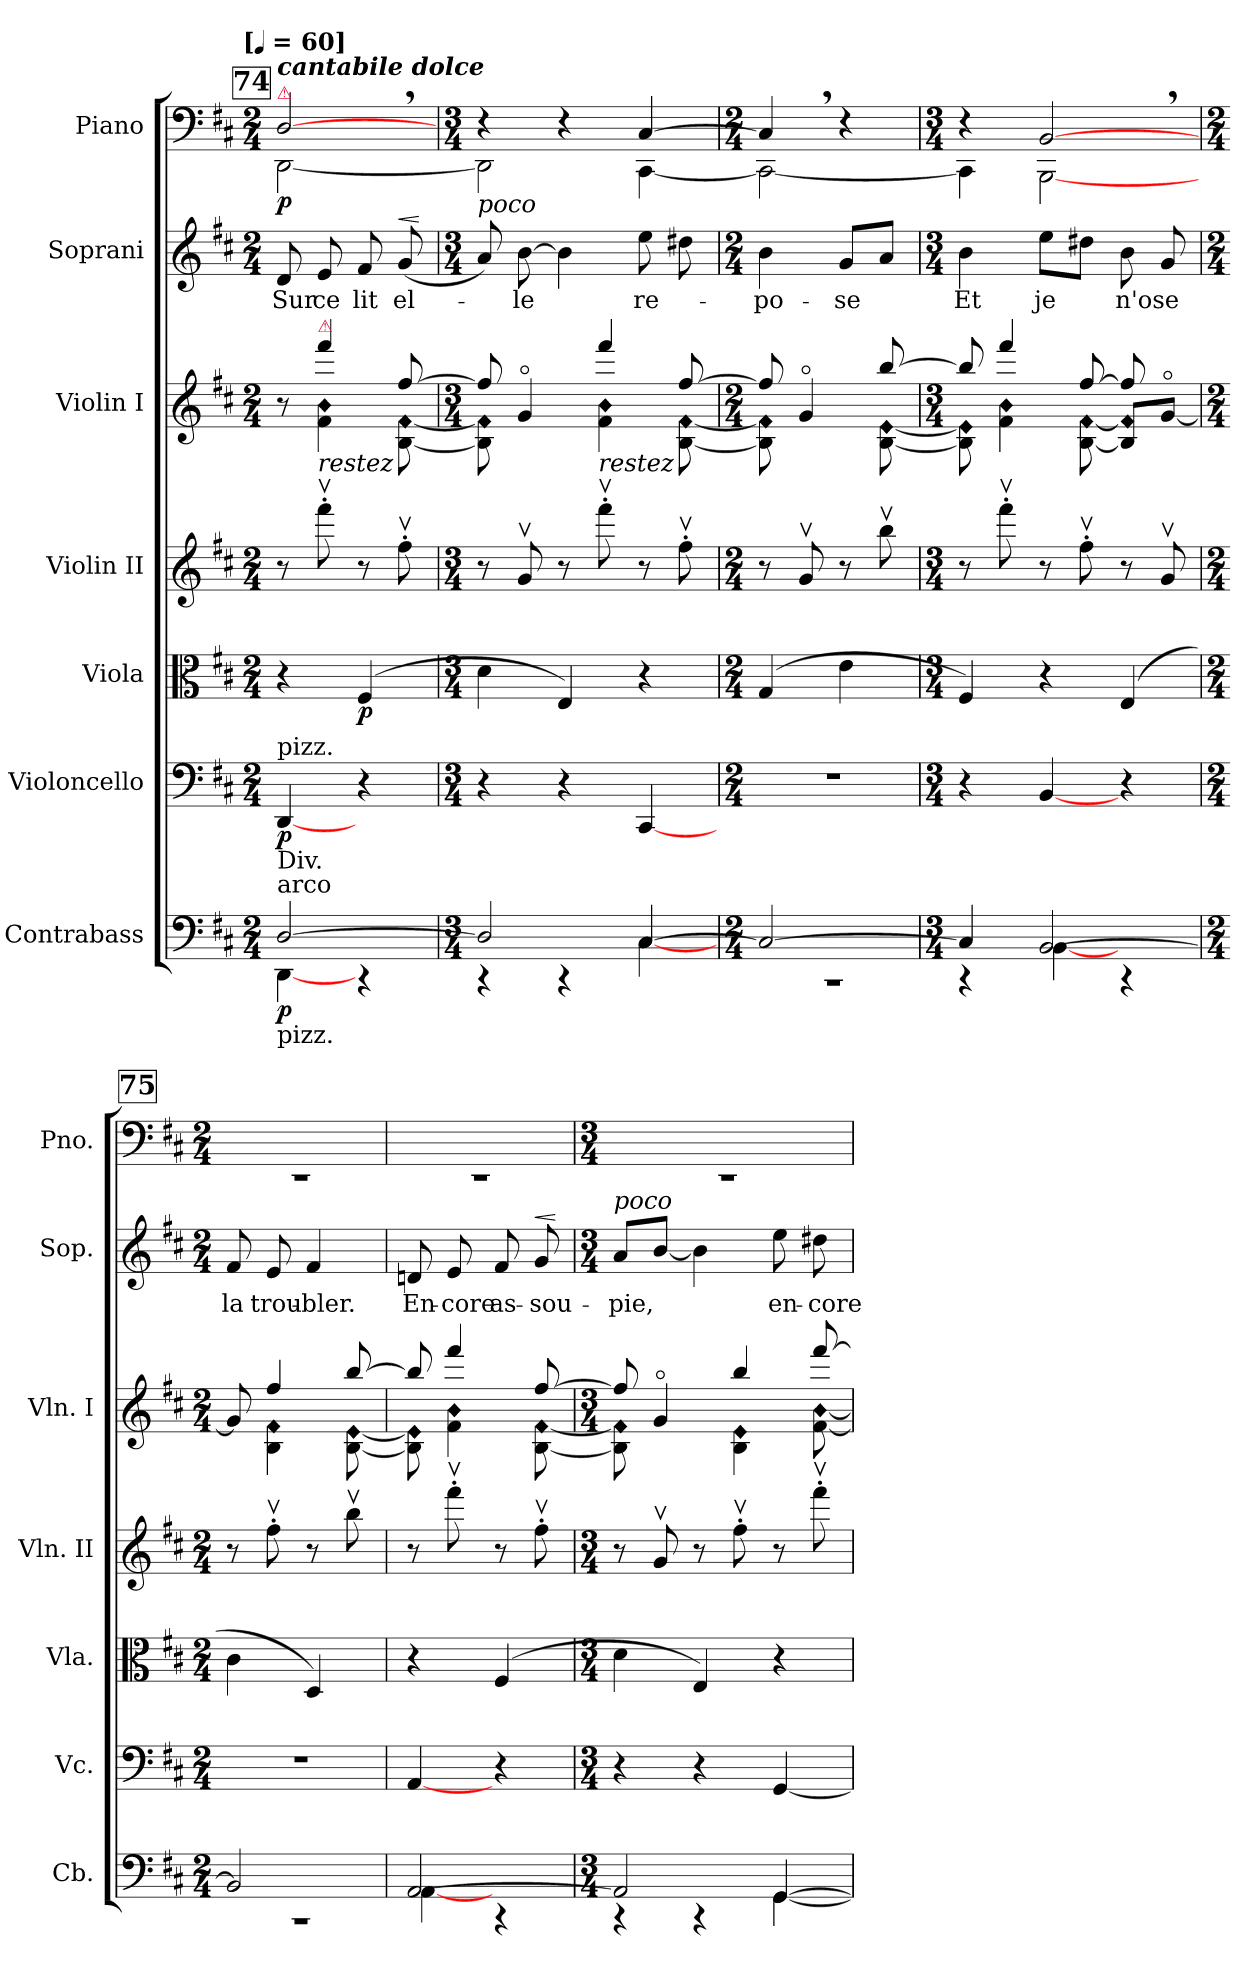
**kern	**dynam	**kern	**dynam	**kern	**dynam	**kern	**kern	**kern	**text	**dynam	**kern	**dynam
*part7	*part7	*part6	*part6	*part5	*part5	*part4	*part3	*part2	*part2	*part2	*part1	*part1
*staff7	*staff7	*staff6	*staff6	*staff5	*staff5	*staff4	*staff3	*staff2	*staff2	*staff2	*staff1	*staff1
*I"Contrabass	*	*I"Violoncello	*	*I"Viola	*	*I"Violin II	*I"Violin I	*I"Soprani	*	*	*I"Piano	*
*I'Cb.	*	*I'Vc.	*	*I'Vla.	*	*I'Vln. II	*I'Vln. I	*I'Sop.	*	*	*I'Pno.	*
*clefF4	*	*clefF4	*	*clefC3	*	*clefG2	*clefG2	*clefG2	*	*	*clefF4	*
*ITrd7c12	*	*	*	*	*	*	*	*	*	*	*	*
*k[f#c#]	*	*k[f#c#]	*	*k[f#c#]	*	*k[f#c#]	*k[f#c#]	*k[f#c#]	*	*	*k[f#c#]	*
*D:	*	*D:	*	*D:	*	*D:	*D:	*D:	*	*	*D:	*
!!LO:TX:omd:t=[[quarter] = 60]
*M2/4	*	*M2/4	*	*M2/4	*	*M2/4	*M2/4	*M2/4	*	*	*M2/4	*
*MM60	*	*MM60	*	*MM60	*	*MM60	*MM60	*MM60	*	*	*MM60	*
!!LO:REH:place=s1:t=74
=64	=64	=64	=64	=64	=64	=64	=64	=64	=64	=64	=64	=64
*^	*	*	*	*	*	*	*^	*	*	*	*	*
*	*	*	*	*	*	*	*	*	*	*	*	*	*8ba	*
*	*	*	*	*	*	*	*	*	*	*	*	*	*^	*
!	!	!	!	!	!	!	!	!	!	!	!	!	!LO:TX:a:color=crimson:t=⚠	!	!
!	!	!	!	!	!	!	!	!	!	!	!	!	!LO:TX:a:Bi:t=cantabile dolce	!	!
!	!	!	!LO:TX:a:t=pizz.	!	!	!	!	!	!	!	!	!	!	!	!
!LO:TX:b:t=pizz.	!	!	!	!	!	!	!	!	!	!	!	!	!	!	!
!LO:TX:a:t=arco	!	!	!	!	!	!	!	!	!	!	!	!	!	!	!
!LO:TX:a:t=Div.	!	!	!	!	!	!	!	!	!	!	!	!	!	!	!
[2DD	[4DDD	p	[4DD	p	4r	.	8r	8ryy	8r	8d	Sur	.	[2DD,	[2DDD	p
!	!	!	!	!	!	!	!	!LO:TX:a:color=crimson:t=⚠	!	!	!	!	!	!	!
!	!	!	!	!	!	!	!LO:TX:a:i:t=restez	!	!	!	!	!	!	!	!
!	!	!	!	!	!	!	!	!	!LO:N:n=2:head=diamond	!	!	!	!	!	!
.	.	.	.	.	.	.	8fff#'v	4fff#!	4f# 4b	8e	ce	.	.	.	.
.	4r	.	4r	.	(4F#	p	8r	.	.	8f#	lit	.	.	.	.
!	!	!	!	!	!	!	!	!	!LO:N:n=2:head=diamond	!	!	!LO:HP:a	!	!	!
.	.	.	.	.	.	.	8ff#'v	[8ff#!	[8B [8f#	(8g	el-	<	.	.	.
*v	*v	*	*	*	*	*	*	*v	*v	*	*	*	*v	*v	*
.	.	.	.	.	.	.	.	.	.	[	.	.
=65	=65	=65	=65	=65	=65	=65	=65	=65	=65	=65	=65	=65
*M3/4	*	*M3/4	*	*M3/4	*	*M3/4	*M3/4	*M3/4	*	*	*M3/4	*
*^	*	*	*	*	*	*	*^	*	*	*	*	*
!	!	!	!	!	!	!	!	!	!	!LO:TX:a:i:t=poco	!	!	!	!
!	!	!	!	!	!	!	!	!	!LO:N:n=2:head=diamond	!	!	!	!	!
*	*	*	*	*	*	*	*	*	*	*	*	*	*^	*
2DD]	4rCC	.	4r	.	4d	.	8r	8ff#!]	8B] 8f#]	8a)	.	.	4rEE	2DDD]	.
.	.	.	.	.	.	.	8gv	8ryy	4go	[8b	-le	.	.	.	.
.	4rCC	.	4r	.	4E)	.	8r	8ryy	.	4b]	.	.	4rEE	.	.
!	!	!	!	!	!	!	!LO:TX:a:i:t=restez	!	!	!	!	!	!	!	!
!	!	!	!	!	!	!	!	!	!LO:N:n=2:head=diamond	!	!	!	!	!	!
.	.	.	.	.	.	.	8fff#'v	4fff#!	4f# 4b	.	.	.	.	.	.
[4CC#	[4CC#	.	[4CC#	.	4r	.	8r	.	.	8ee	re-	.	[4CC#	[4CCC#	.
!	!	!	!	!	!	!	!	!	!LO:N:n=2:head=diamond	!	!	!	!	!	!
.	.	.	.	.	.	.	8ff#'v	[8ff#!	[8B [8f#	8dd#X	.	.	.	.	.
=66	=66	=66	=66	=66	=66	=66	=66	=66	=66	=66	=66	=66	=66	=66	=66
*M2/4	*	*	*M2/4	*	*M2/4	*	*M2/4	*M2/4	*	*M2/4	*	*	*M2/4	*	*
!	!	!	!	!	!	!	!	!	!LO:N:n=2:head=diamond	!	!	!	!	!	!
2CC#_	2rCC	.	2r	.	(4G	.	8r	8ff#!]	8B] 8f#]	4b	-po-	.	4CC#,]	2CCC#_	.
.	.	.	.	.	.	.	8gv	8ryy	4go	.	.	.	.	.	.
.	.	.	.	.	4e	.	8r	8ryy	.	8gL	-se	.	4rEE	.	.
!	!	!	!	!	!	!	!	!	!LO:N:n=2:head=diamond	!	!	!	!	!	!
.	.	.	.	.	.	.	8bbv	[8bb!	[8B [8e	8aJ	.	.	.	.	.
=67	=67	=67	=67	=67	=67	=67	=67	=67	=67	=67	=67	=67	=67	=67	=67
*M3/4	*	*	*M3/4	*	*M3/4	*	*M3/4	*M3/4	*	*M3/4	*	*	*M3/4	*	*
!	!	!	!	!	!	!	!	!	!LO:N:n=2:head=diamond	!	!	!	!	!	!
4CC#]	4rCC	.	4r	.	4F#)	.	8r	8bb!]	8B] 8e]	4b	Et	.	4rEE	4CCC#]	.
!	!	!	!	!	!	!	!	!	!LO:N:n=2:head=diamond	!	!	!	!	!	!
.	.	.	.	.	.	.	8fff#'v	4fff#!	4f# 4b	.	.	.	.	.	.
[2BBB	[4BBB	.	[4BB	.	4r	.	8r	.	.	8eeL	je	.	[2BBB,	[2BBBB	.
!	!	!	!	!	!	!	!	!	!LO:N:n=2:head=diamond	!	!	!	!	!	!
.	.	.	.	.	.	.	8ff#'v	[8ff#!	[8B [8f#	8dd#XJ	.	.	.	.	.
!	!	!	!	!	!	!	!	!	!LO:N:n=2:head=diamond	!	!	!	!	!	!
.	4r	.	4r	.	(4E	.	8r	8ff#!]	8B]/ 8f#]/L	8b	n'ose	.	.	.	.
.	.	.	.	.	.	.	8gv	8ryy	[8go/J	8g	.	.	.	.	.
*	*	*	*	*	*	*	*	*	*	*	*	*	*v	*v	*
!!LO:REH:place=s1:t=75
=68	=68	=68	=68	=68	=68	=68	=68	=68	=68	=68	=68	=68	=68	=68
*M2/4	*	*	*M2/4	*	*M2/4	*	*M2/4	*M2/4	*	*M2/4	*	*	*M2/4	*
*	*	*	*	*	*	*	*	*	*	*	*	*	*X8ba	*
2BBB]	2rCC	.	2r	.	4c#	.	8r	8ryy	8g]	8f#	la	.	2rEE	.
!	!	!	!	!	!	!	!	!	!LO:N:n=2:head=diamond	!	!	!	!	!
.	.	.	.	.	.	.	8ff#'v	4ff#!	4B 4f#	8e	trou-	.	.	.
.	.	.	.	.	4D)	.	8r	.	.	4f#	-bler.	.	.	.
!	!	!	!	!	!	!	!	!	!LO:N:n=2:head=diamond	!	!	!	!	!
.	.	.	.	.	.	.	8bbv	[8bb!	[8B [8e	.	.	.	.	.
=69	=69	=69	=69	=69	=69	=69	=69	=69	=69	=69	=69	=69	=69	=69
!	!	!	!	!	!	!	!	!	!LO:N:n=2:head=diamond	!	!	!	!	!
[2AAA	[4AAA	.	[4AA	.	4r	.	8r	8bb!]	8B] 8e]	8dn	En-	.	2rEE	.
!	!	!	!	!	!	!	!	!	!LO:N:n=2:head=diamond	!	!	!	!	!
.	.	.	.	.	.	.	8fff#'v	4fff#!	4f# 4b	8e	-core	.	.	.
.	4r	.	4r	.	(4F#	.	8r	.	.	8f#	as-	.	.	.
!	!	!	!	!	!	!	!	!	!LO:N:n=2:head=diamond	!	!	!LO:HP:a	!	!
.	.	.	.	.	.	.	8ff#'v	[8ff#!	[8B [8f#	8g	-sou-	<	.	.
*v	*v	*	*	*	*	*	*	*v	*v	*	*	*	*	*
.	.	.	.	.	.	.	.	.	.	[	.	.
=70	=70	=70	=70	=70	=70	=70	=70	=70	=70	=70	=70	=70
*M3/4	*	*M3/4	*	*M3/4	*	*M3/4	*M3/4	*M3/4	*	*	*M3/4	*
*^	*	*	*	*	*	*	*^	*	*	*	*	*
!	!	!	!	!	!	!	!	!	!	!LO:TX:a:i:t=poco	!	!	!	!
!	!	!	!	!	!	!	!	!	!LO:N:n=2:head=diamond	!	!	!	!	!
2AAA]	4rCC	.	4r	.	4d	.	8r	8ff#!]	8B] 8f#]	8aL	-pie,	.	2.rEE	.
.	.	.	.	.	.	.	8gv	8ryy	4go	[8bJ	.	.	.	.
.	4rCC	.	4r	.	4E)	.	8r	8ryy	.	4b]	.	.	.	.
!	!	!	!	!	!	!	!	!	!LO:N:n=2:head=diamond	!	!	!	!	!
.	.	.	.	.	.	.	8ff#'v	4bb!	4B 4e	.	.	.	.	.
[4GGG	[4GGG	.	[4GG	.	4r	.	8r	.	.	8ee	en-	.	.	.
!	!	!	!	!	!	!	!	!	!LO:N:n=2:head=diamond	!	!	!	!	!
.	.	.	.	.	.	.	8fff#'v	[8fff#!	[8f# [8b	8dd#X	-core	.	.	.
*v	*v	*	*	*	*	*	*	*v	*v	*	*	*	*	*
=	=	=	=	=	=	=	=	=	=	=	=	=
*-	*-	*-	*-	*-	*-	*-	*-	*-	*-	*-	*-	*-
